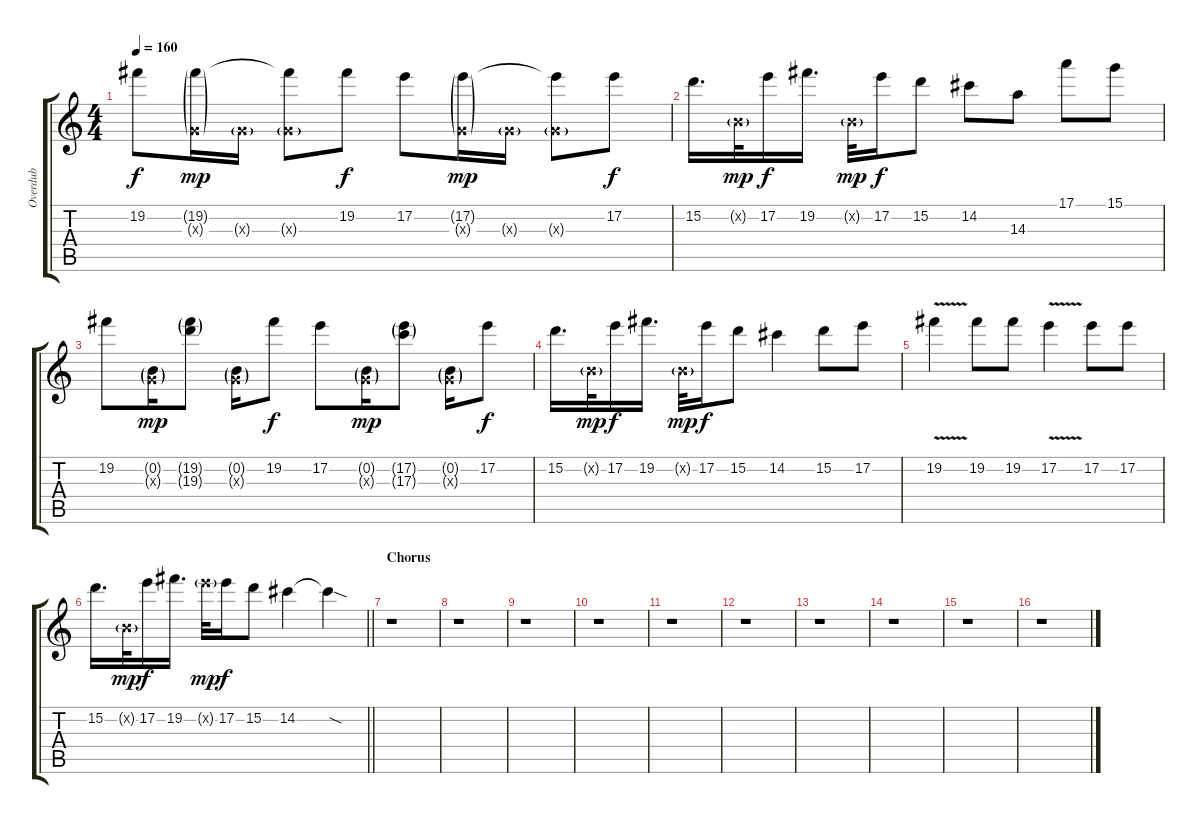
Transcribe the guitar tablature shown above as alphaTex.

\track ("Overdub" "Overdub") {instrument distortionguitar}
\staff {score tabs}
\tuning (E4 B3 G3 D3 A2 E2) {hide}
\ts (4 4)
\tempo 160
\clef g2
\ks c
19.2.8{dy f} (19.2{g} 0.3{g x}).16{dy mp} 0.3{g x}.16 (19.2{t} 0.3{g x}).8 19.2.8{dy f} 17.2.8 (17.2{g} 0.3{g x}).16{dy mp} 0.3{g x}.16 (17.2{t} 0.3{g x}).8 17.2.8{dy f} |
15.2.16{d} 0.2{g x}.32{dy mp} 17.2.16{dy f} 19.2.16{d} 0.2{g x}.32{dy mp} 17.2.16{dy f} 15.2.8 14.2.8 14.3.8 17.1.8 15.1.8 |
19.2.8 (0.2{g} 0.3{g x}).16{dy mp} (19.2{g} 19.3{g}).8 (0.2{g} 0.3{g x}).16 19.2.8{dy f} 17.2.8 (0.2{g} 0.3{g x}).16{dy mp} (17.2{g} 17.3{g}).8 (0.2{g} 0.3{g x}).16 17.2.8{dy f} |
15.2.16{d} 0.2{g x}.32{dy mp} 17.2.16{dy f} 19.2.16{d} 0.2{g x}.32{dy mp} 17.2.16{dy f} 15.2.8 14.2.4 15.2.8 17.2.8 |
19.2{v}.4 19.2.8 19.2.8 17.2{v}.4 17.2.8 17.2.8 |
\barLineRight lightlight
15.2.16{d} 0.2{g x}.32{dy mp} 17.2.16{dy f} 19.2.16{d} 17.2{g x}.32{dy mp} 17.2.16{dy f} 15.2.8 14.2.4 14.2{sod t}.4 |
\section ("" "Chorus")
r.1 |
r.1 |
r.1 |
r.1 |
r.1 |
r.1 |
r.1 |
r.1 |
r.1 |
r.1
